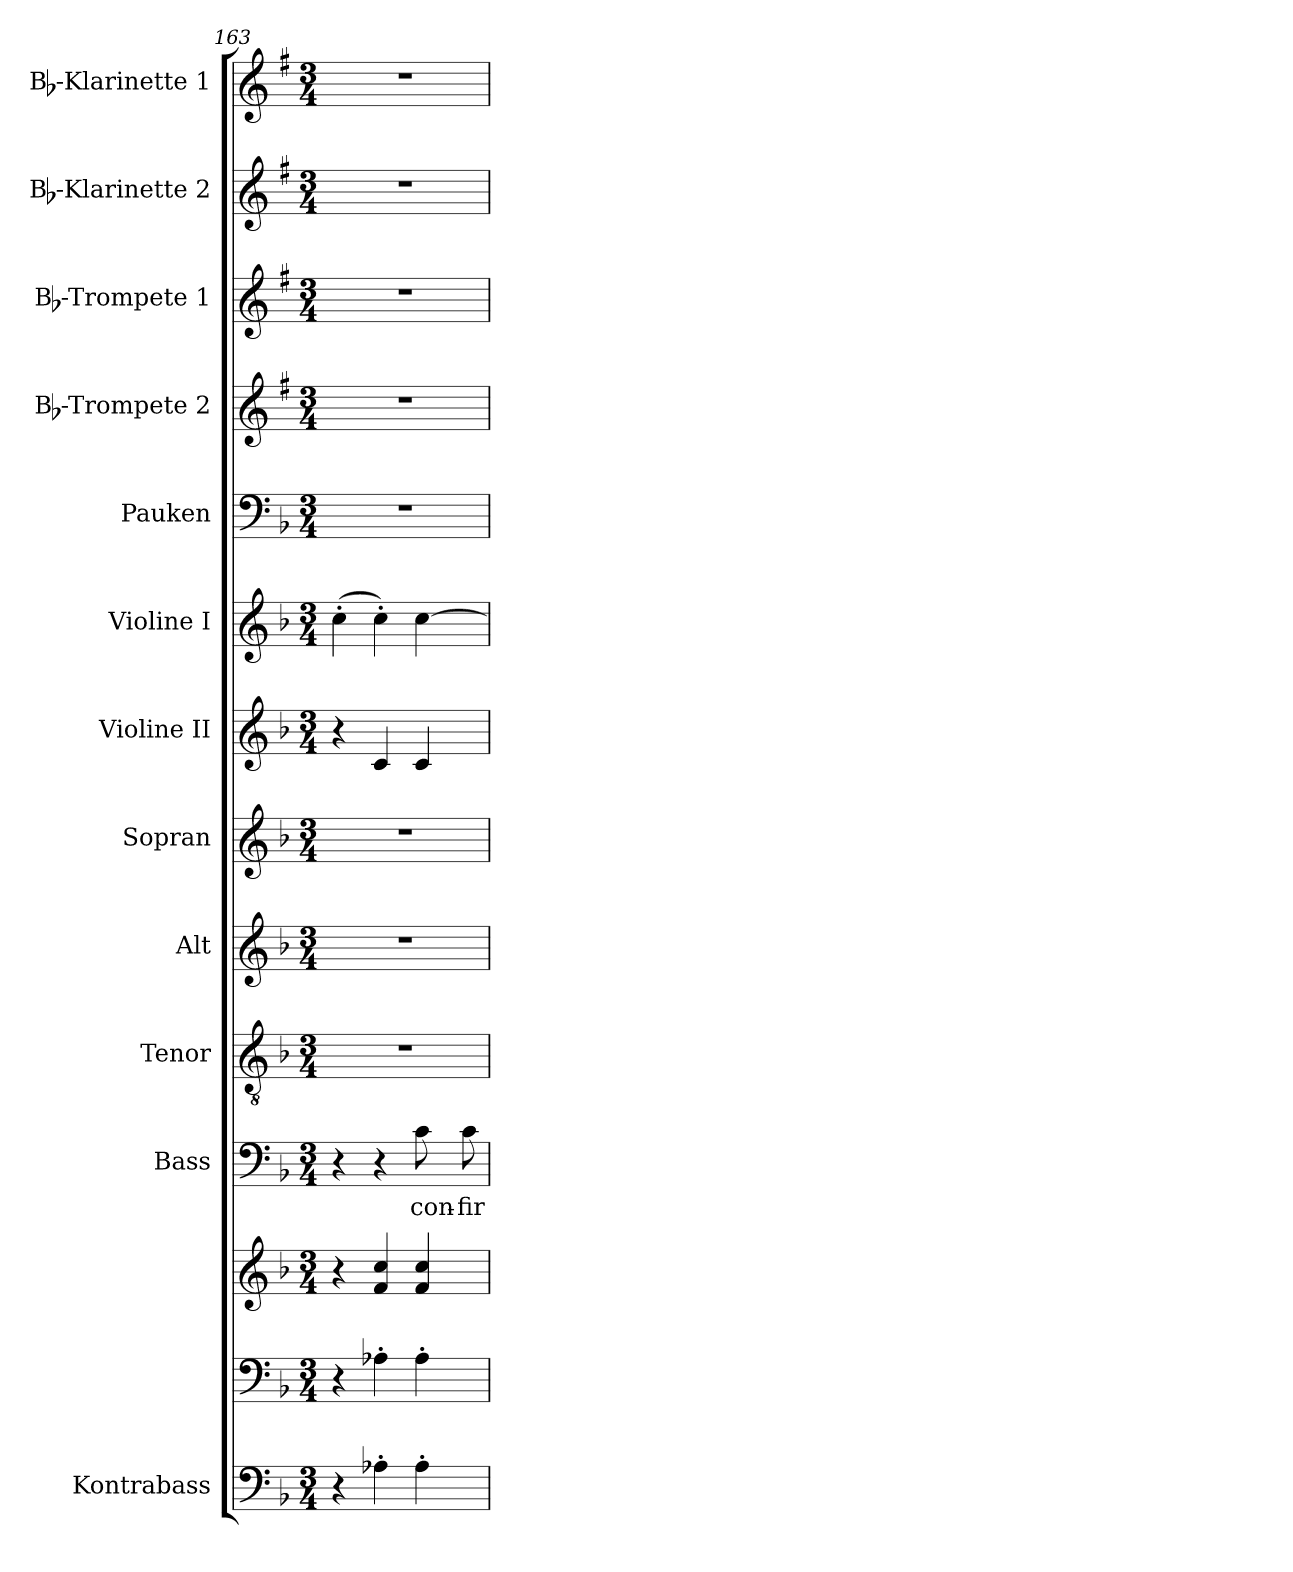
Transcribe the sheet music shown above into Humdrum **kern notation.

**kern	**kern	**kern	**kern	**text	**kern	**kern	**kern	**kern	**kern	**kern	**kern	**kern	**kern	**kern
*part13	*part12	*part12	*part11	*part11	*part10	*part9	*part8	*part7	*part6	*part5	*part4	*part3	*part2	*part1
*staff14	*staff13	*staff12	*staff11	*staff11	*staff10	*staff9	*staff8	*staff7	*staff6	*staff5	*staff4	*staff3	*staff2	*staff1
*I"Kontrabass	*	*	*I"Bass	*	*I"Tenor	*I"Alt	*I"Sopran	*I"Violine II	*I"Violine I	*I"Pauken	*I"Bb-Trompete 2	*I"Bb-Trompete 1	*I"Bb-Klarinette 2	*I"Bb-Klarinette 1
*I'Kb.	*	*	*I'B.	*	*I'T.	*I'A.	*I'S.	*I'Vl. II	*I'Vl. I	*I'Pk.	*I'Bb Trp. 2	*I'Bb Trp. 1	*I'Bb Kl. 2	*I'Bb Kl. 1
*clefF4	*clefF4	*clefG2	*clefF4	*	*clefGv2	*clefG2	*clefG2	*clefG2	*clefG2	*clefF4	*clefG2	*clefG2	*clefG2	*clefG2
*ITrd7c12	*	*	*	*	*	*	*	*	*	*	*ITrd1c2	*ITrd1c2	*ITrd1c2	*ITrd1c2
*k[b-]	*k[b-]	*k[b-]	*k[b-]	*	*k[b-]	*k[b-]	*k[b-]	*k[b-]	*k[b-]	*k[b-]	*k[b-]	*k[b-]	*k[b-]	*k[b-]
*F:	*F:	*F:	*F:	*	*F:	*F:	*F:	*F:	*F:	*F:	*F:	*F:	*F:	*F:
*M3/4	*M3/4	*M3/4	*M3/4	*	*M3/4	*M3/4	*M3/4	*M3/4	*M3/4	*M3/4	*M3/4	*M3/4	*M3/4	*M3/4
=163	=163	=163	=163	=163	=163	=163	=163	=163	=163	=163	=163	=163	=163	=163
4r	4r	4r	4r	.	2.r	2.r	2.r	4r	(>4cc'>\	2.r	2.r	2.r	2.r	2.r
4AA-X'>\	4A-X'>\	4f/ 4cc/	4r	.	.	.	.	4c/	4cc'>\)	.	.	.	.	.
!	!	!	!	!LO:LY:b	!	!	!	!	!	!	!	!	!	!
4AA-'>\	4A-'>\	4f/ 4cc/	8c\	con-	.	.	.	4c/	[4cc\	.	.	.	.	.
!	!	!	!	!LO:LY:b	!	!	!	!	!	!	!	!	!	!
.	.	.	8c\	-fir-	.	.	.	.	.	.	.	.	.	.
=	=	=	=	=	=	=	=	=	=	=	=	=	=	=
*-	*-	*-	*-	*-	*-	*-	*-	*-	*-	*-	*-	*-	*-	*-
